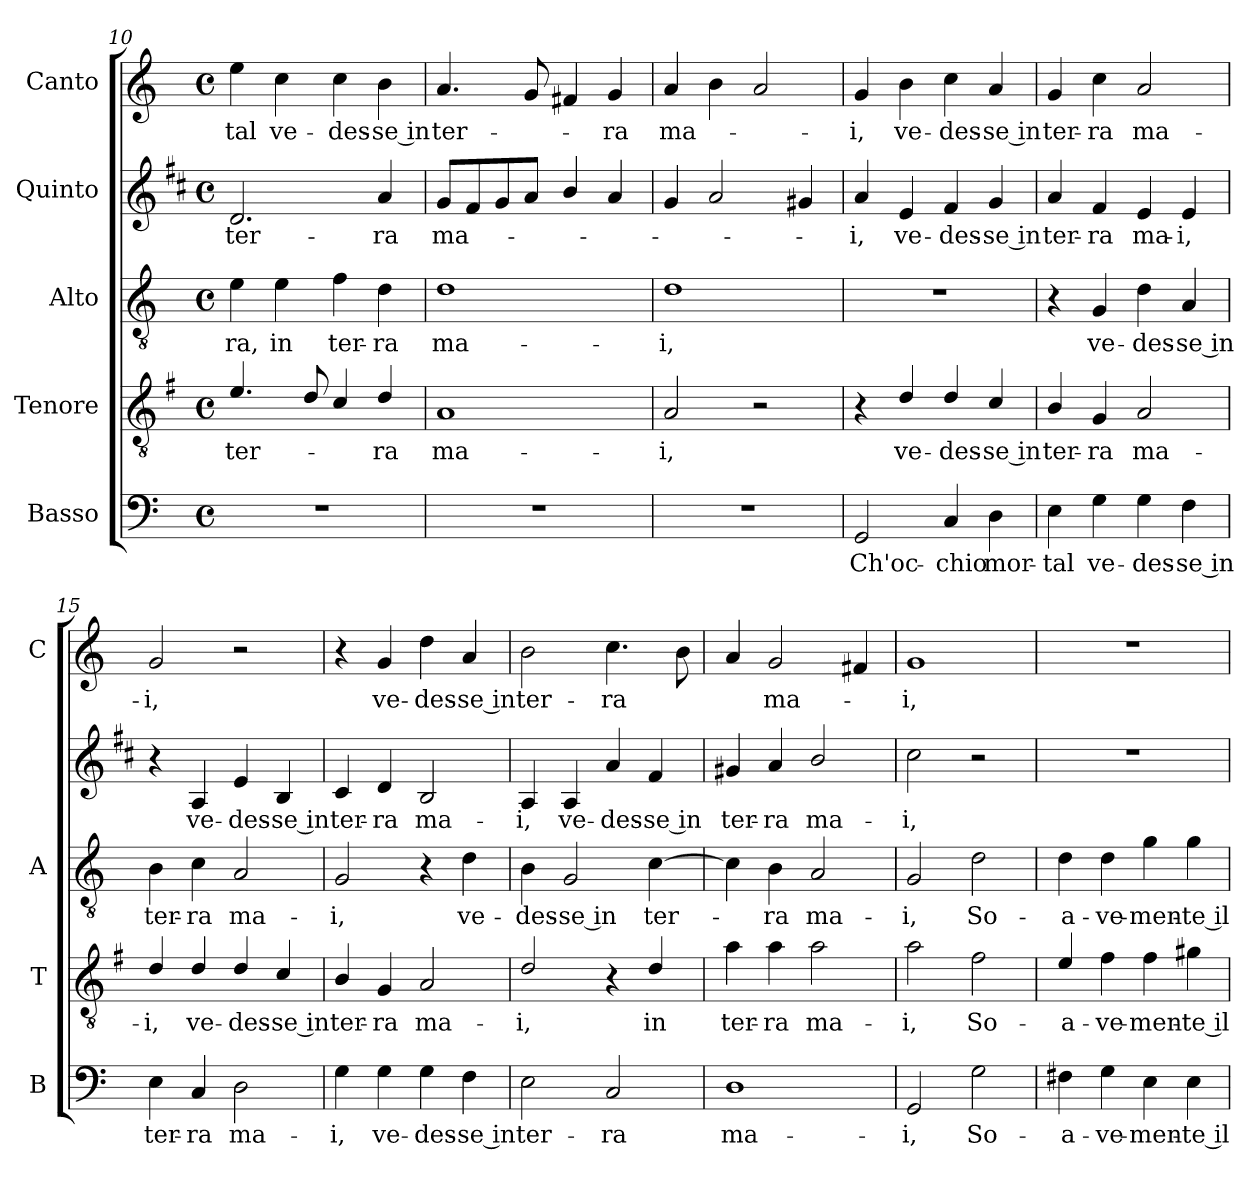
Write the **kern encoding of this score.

**kern	**text	**kern	**text	**kern	**text	**kern	**text	**kern	**text
*part5	*part5	*part4	*part4	*part3	*part3	*part2	*part2	*part1	*part1
*staff5	*staff5	*staff4	*staff4	*staff3	*staff3	*staff2	*staff2	*staff1	*staff1
*I"Basso	*	*I"Tenore	*	*I"Alto	*	*I"Quinto	*	*I"Canto	*
*I'B	*	*I'T	*	*I'A	*	*	*	*I'C	*
*clefF4	*	*clefGv2	*	*clefGv2	*	*clefG2	*	*clefG2	*
*	*	*ITrd4c7	*	*	*	*ITrd1c2	*	*	*
*k[]	*	*k[]	*	*k[]	*	*k[]	*	*k[]	*
*C:	*	*C:	*	*C:	*	*C:	*	*C:	*
*M4/4	*	*M4/4	*	*M4/4	*	*M4/4	*	*M4/4	*
*met(c)	*	*met(c)	*	*met(c)	*	*met(c)	*	*met(c)	*
=10	=10	=10	=10	=10	=10	=10	=10	=10	=10
!	!	!	!LO:LY:b	!	!LO:LY:b	!	!LO:LY:b	!	!LO:LY:b
1r	.	4.A/	ter-	4e\	-ra,	2.c/	ter-	4ee\	-tal
!	!	!	!	!	!LO:LY:b	!	!	!	!LO:LY:b
.	.	.	.	4e\	in	.	.	4cc\	ve-
.	.	8G/	.	.	.	.	.	.	.
!	!	!	!	!	!LO:LY:b	!	!	!	!LO:LY:b
.	.	4F/	.	4f\	ter-	.	.	4cc\	-des-
!	!	!	!LO:LY:b	!	!LO:LY:b	!	!LO:LY:b	!	!LO:LY:b
.	.	4G/	-ra	4d\	-ra	4g/	-ra	4b\	-se in
=11	=11	=11	=11	=11	=11	=11	=11	=11	=11
!	!	!	!LO:LY:b	!	!LO:LY:b	!	!LO:LY:b	!	!LO:LY:b
1r	.	1D	ma-	1d	ma-	8f/L	ma-	4.a/	ter-
.	.	.	.	.	.	8e/	.	.	.
.	.	.	.	.	.	8f/	.	.	.
.	.	.	.	.	.	8g/J	.	8g/	.
.	.	.	.	.	.	4a/	.	4f#X/	.
!	!	!	!	!	!	!	!	!	!LO:LY:b
.	.	.	.	.	.	4g/	.	4g/	-ra
=12	=12	=12	=12	=12	=12	=12	=12	=12	=12
!	!	!	!LO:LY:b	!	!LO:LY:b	!	!	!	!LO:LY:b
1r	.	2D/	-i,	1d	-i,	4f/	.	4a/	ma-
.	.	.	.	.	.	2g/	.	4b\	.
.	.	2r	.	.	.	.	.	2a/	.
.	.	.	.	.	.	4f#X/	.	.	.
!!LO:PB:g=z
=13	=13	=13	=13	=13	=13	=13	=13	=13	=13
!	!LO:LY:b	!	!	!	!	!	!LO:LY:b	!	!LO:LY:b
2GG/	Ch'oc-	4r	.	1r	.	4g/	-i,	4g/	-i,
!	!	!	!LO:LY:b	!	!	!	!LO:LY:b	!	!LO:LY:b
.	.	4G/	ve-	.	.	4d/	ve-	4b\	ve-
!	!LO:LY:b	!	!LO:LY:b	!	!	!	!LO:LY:b	!	!LO:LY:b
4C/	-chio	4G/	-des-	.	.	4e/	-des-	4cc\	-des-
!	!LO:LY:b	!	!LO:LY:b	!	!	!	!LO:LY:b	!	!LO:LY:b
4D\	mor-	4F/	-se in	.	.	4f/	-se in	4a/	-se in
=14	=14	=14	=14	=14	=14	=14	=14	=14	=14
!	!LO:LY:b	!	!LO:LY:b	!	!	!	!LO:LY:b	!	!LO:LY:b
4E\	-tal	4E/	ter-	4r	.	4g/	ter-	4g/	ter-
!	!LO:LY:b	!	!LO:LY:b	!	!LO:LY:b	!	!LO:LY:b	!	!LO:LY:b
4G\	ve-	4C/	-ra	4G/	ve-	4e/	-ra	4cc\	-ra
!	!LO:LY:b	!	!LO:LY:b	!	!LO:LY:b	!	!LO:LY:b	!	!LO:LY:b
4G\	-des-	2D/	ma-	4d\	-des-	4d/	ma-	2a/	ma-
!	!LO:LY:b	!	!	!	!LO:LY:b	!	!LO:LY:b	!	!
4F\	-se in	.	.	4A/	-se in	4d/	-i,	.	.
=15	=15	=15	=15	=15	=15	=15	=15	=15	=15
!	!LO:LY:b	!	!LO:LY:b	!	!LO:LY:b	!	!	!	!LO:LY:b
4E\	ter-	4G/	-i,	4B\	ter-	4r	.	2g/	-i,
!	!LO:LY:b	!	!LO:LY:b	!	!LO:LY:b	!	!LO:LY:b	!	!
4C/	-ra	4G/	ve-	4c\	-ra	4G/	ve-	.	.
!	!LO:LY:b	!	!LO:LY:b	!	!LO:LY:b	!	!LO:LY:b	!	!
2D\	ma-	4G/	-des-	2A/	ma-	4d/	-des-	2r	.
!	!	!	!LO:LY:b	!	!	!	!LO:LY:b	!	!
.	.	4F/	-se in	.	.	4A/	-se in	.	.
=16	=16	=16	=16	=16	=16	=16	=16	=16	=16
!	!LO:LY:b	!	!LO:LY:b	!	!LO:LY:b	!	!LO:LY:b	!	!
4G\	-i,	4E/	ter-	2G/	-i,	4B/	ter-	4r	.
!	!LO:LY:b	!	!LO:LY:b	!	!	!	!LO:LY:b	!	!LO:LY:b
4G\	ve-	4C/	-ra	.	.	4c/	-ra	4g/	ve-
!	!LO:LY:b	!	!LO:LY:b	!	!	!	!LO:LY:b	!	!LO:LY:b
4G\	-des-	2D/	ma-	4r	.	2A/	ma-	4dd\	-des-
!	!LO:LY:b	!	!	!	!LO:LY:b	!	!	!	!LO:LY:b
4F\	-se in	.	.	4d\	ve-	.	.	4a/	-se in
=17	=17	=17	=17	=17	=17	=17	=17	=17	=17
!	!LO:LY:b	!	!LO:LY:b	!	!LO:LY:b	!	!LO:LY:b	!	!LO:LY:b
2E\	ter-	2G/	-i,	4B\	-des-	4G/	-i,	2b\	ter-
!	!	!	!	!	!LO:LY:b	!	!LO:LY:b	!	!
.	.	.	.	2G/	-se in	4G/	ve-	.	.
!	!LO:LY:b	!	!	!	!	!	!LO:LY:b	!	!LO:LY:b
2C/	-ra	4r	.	.	.	4g/	-des-	4.cc\	-ra
!	!	!	!LO:LY:b	!	!LO:LY:b	!	!LO:LY:b	!	!
.	.	4G/	in	[4c\	ter-	4e/	-se in	.	.
.	.	.	.	.	.	.	.	8b\	.
=18	=18	=18	=18	=18	=18	=18	=18	=18	=18
!	!LO:LY:b	!	!LO:LY:b	!	!	!	!LO:LY:b	!	!
1D	ma-	4d\	ter-	4c\]	.	4f#X/	ter-	4a/	.
!	!	!	!LO:LY:b	!	!LO:LY:b	!	!LO:LY:b	!	!LO:LY:b
.	.	4d\	-ra	4B\	-ra	4g/	-ra	2g/	ma-
!	!	!	!LO:LY:b	!	!LO:LY:b	!	!LO:LY:b	!	!
.	.	2d\	ma-	2A/	ma-	2a/	ma-	.	.
.	.	.	.	.	.	.	.	4f#X/	.
=19	=19	=19	=19	=19	=19	=19	=19	=19	=19
!	!LO:LY:b	!	!LO:LY:b	!	!LO:LY:b	!	!LO:LY:b	!	!LO:LY:b
2GG/	-i,	2d\	-i,	2G/	-i,	2b\	-i,	1g	-i,
!	!LO:LY:b	!	!LO:LY:b	!	!LO:LY:b	!	!	!	!
2G\	So-	2B\	So-	2d\	So-	2r	.	.	.
!!LO:LB:g=z
=20	=20	=20	=20	=20	=20	=20	=20	=20	=20
!	!LO:LY:b	!	!LO:LY:b	!	!LO:LY:b	!	!	!	!
4F#X\	-a-	4A/	-a-	4d\	-a-	1r	.	1r	.
!	!LO:LY:b	!	!LO:LY:b	!	!LO:LY:b	!	!	!	!
4G\	-ve-	4B\	-ve-	4d\	-ve-	.	.	.	.
!	!LO:LY:b	!	!LO:LY:b	!	!LO:LY:b	!	!	!	!
4E\	-men-	4B\	-men-	4g\	-men-	.	.	.	.
!	!LO:LY:b	!	!LO:LY:b	!	!LO:LY:b	!	!	!	!
4E\	-te il	4c#X\	-te il	4g\	-te il	.	.	.	.
=	=	=	=	=	=	=	=	=	=
*-	*-	*-	*-	*-	*-	*-	*-	*-	*-
